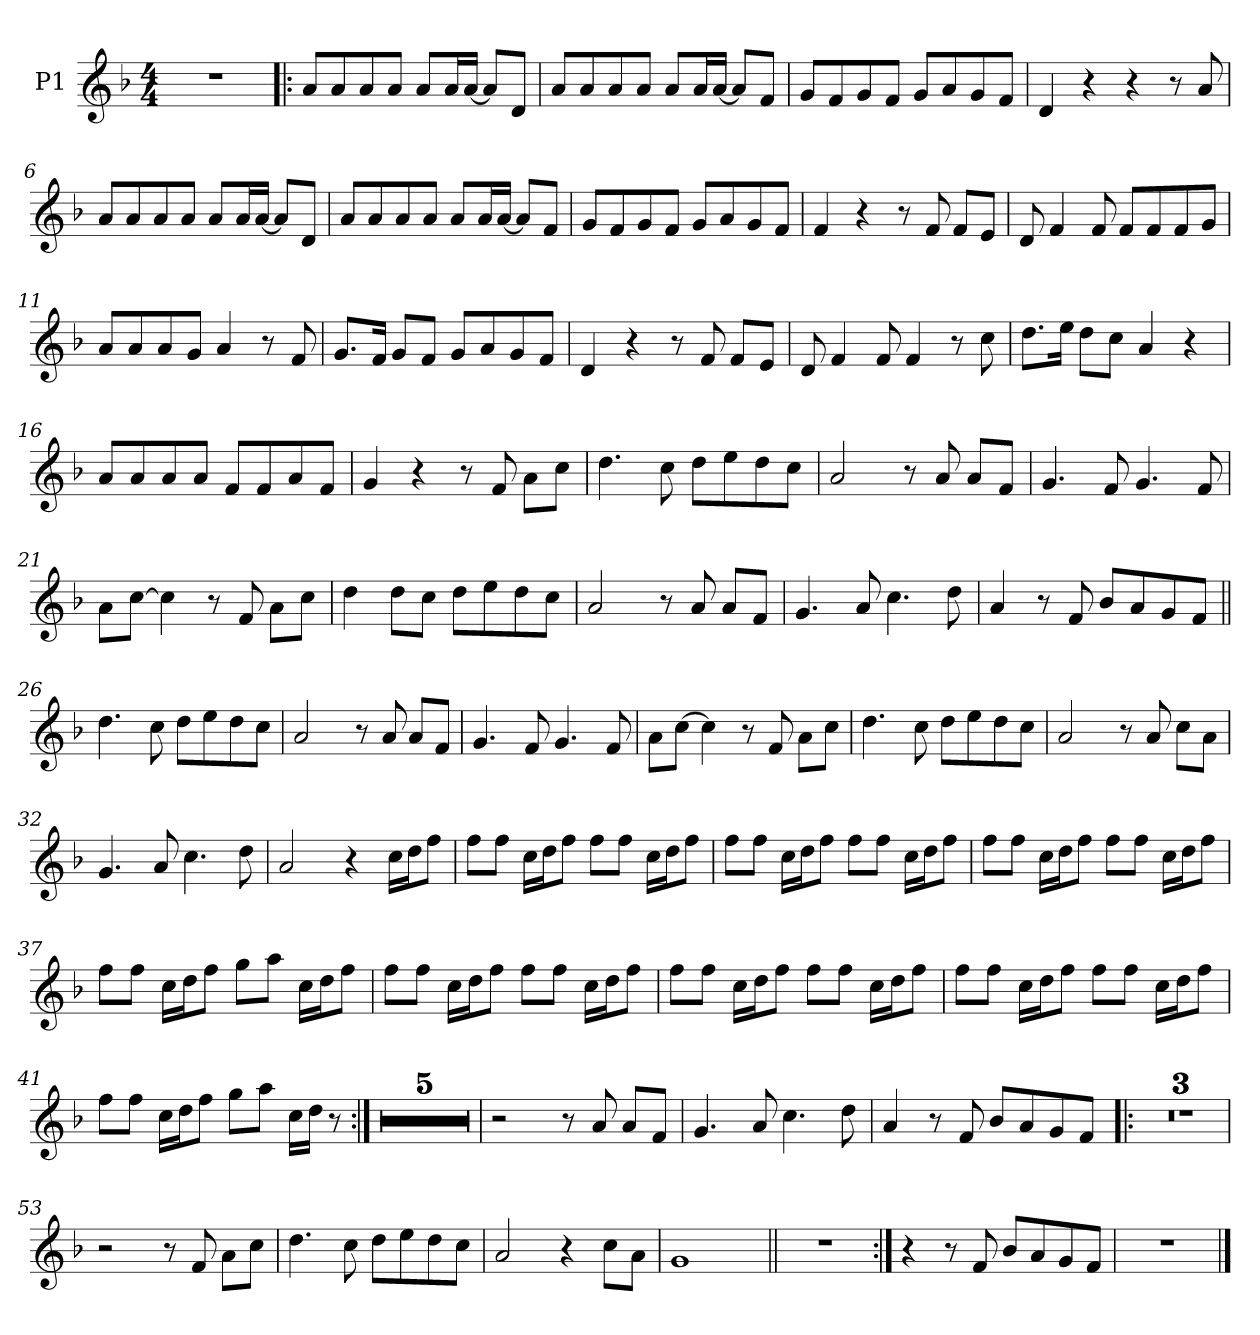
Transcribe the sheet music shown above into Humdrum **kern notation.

**kern
*part1
*staff1
*I"P1
*clefG2
*k[b-]
*d:
*M4/4
*MM126
=1
1r
=2!|:
8a/L
8a/
8a/
8a/J
8a/L
16a/L
[<16a/JJ
8a/L]
8d/J
=3
8a/L
8a/
8a/
8a/J
8a/L
16a/L
[<16a/JJ
8a/L]
8f/J
=4
8g/L
8f/
8g/
8f/J
8g/L
8a/
8g/
8f/J
=5
4d/
4r
4r
8r
8a/
!!LO:LB:g=z
=6
8a/L
8a/
8a/
8a/J
8a/L
16a/L
[<16a/JJ
8a/L]
8d/J
=7
8a/L
8a/
8a/
8a/J
8a/L
16a/L
[<16a/JJ
8a/L]
8f/J
=8
8g/L
8f/
8g/
8f/J
8g/L
8a/
8g/
8f/J
=9
4f/
4r
8r
8f/
8f/L
8e/J
!!LO:LB:g=z
=10
8d/
4f/
8f/
8f/L
8f/
8f/
8g/J
=11
8a/L
8a/
8a/
8g/J
4a/
8r
8f/
=12
8.g/L
16f/Jk
8g/L
8f/J
8g/L
8a/
8g/
8f/J
=13
4d/
4r
8r
8f/
8f/L
8e/J
=14
8d/
4f/
8f/
4f/
8r
8cc\
!!LO:LB:g=z
=15
8.dd\L
16ee\Jk
8dd\L
8cc\J
4a/
4r
=16
8a/L
8a/
8a/
8a/J
8f/L
8f/
8a/
8f/J
=17
4g/
4r
8r
8f/
8a\L
8cc\J
=18
4.dd\
8cc\
8dd\L
8ee\
8dd\
8cc\J
=19
2a/
8r
8a/
8a/L
8f/J
!!LO:LB:g=z
=20
4.g/
8f/
4.g/
8f/
=21
8a\L
[>8cc\J
4cc\]
8r
8f/
8a\L
8cc\J
=22
4dd\
8dd\L
8cc\J
8dd\L
8ee\
8dd\
8cc\J
=23
2a/
8r
8a/
8a/L
8f/J
=24
4.g/
8a/
4.cc\
8dd\
=25
4a/
8r
8f/
8b-/L
8a/
8g/
8f/J
!!LO:LB:g=z
=26||
4.dd\
8cc\
8dd\L
8ee\
8dd\
8cc\J
=27
2a/
8r
8a/
8a/L
8f/J
=28
4.g/
8f/
4.g/
8f/
=29
8a\L
[>8cc\J
4cc\]
8r
8f/
8a\L
8cc\J
=30
4.dd\
8cc\
8dd\L
8ee\
8dd\
8cc\J
!!LO:LB:g=z
=31
2a/
8r
8a/
8cc\L
8a\J
=32
4.g/
8a/
4.cc\
8dd\
=33
2a/
4r
16cc\LL
16dd\J
8ff\J
=34
8ff\L
8ff\J
16cc\LL
16dd\J
8ff\J
8ff\L
8ff\J
16cc\LL
16dd\J
8ff\J
=35
8ff\L
8ff\J
16cc\LL
16dd\J
8ff\J
8ff\L
8ff\J
16cc\LL
16dd\J
8ff\J
!!LO:LB:g=z
=36
8ff\L
8ff\J
16cc\LL
16dd\J
8ff\J
8ff\L
8ff\J
16cc\LL
16dd\J
8ff\J
=37
8ff\L
8ff\J
16cc\LL
16dd\J
8ff\J
8gg\L
8aa\J
16cc\LL
16dd\J
8ff\J
=38
8ff\L
8ff\J
16cc\LL
16dd\J
8ff\J
8ff\L
8ff\J
16cc\LL
16dd\J
8ff\J
=39
8ff\L
8ff\J
16cc\LL
16dd\J
8ff\J
8ff\L
8ff\J
16cc\LL
16dd\J
8ff\J
!!LO:LB:g=z
=40
8ff\L
8ff\J
16cc\LL
16dd\J
8ff\J
8ff\L
8ff\J
16cc\LL
16dd\J
8ff\J
=41
8ff\L
8ff\J
16cc\LL
16dd\J
8ff\J
8gg\L
8aa\J
16cc\LL
16dd\JJ
8r
=42:|!
1r
=43
1r
=44
1r
=45
1r
=46
1r
!!LO:LB:g=z
=47
2r
8r
8a/
8a/L
8f/J
=48
4.g/
8a/
4.cc\
8dd\
=49
4a/
8r
8f/
8b-/L
8a/
8g/
8f/J
=50!|:
1r
=51
1r
=52
1r
=53
2r
8r
8f/
8a\L
8cc\J
!!LO:LB:g=z
=54
4.dd\
8cc\
8dd\L
8ee\
8dd\
8cc\J
=55
2a/
4r
8cc\L
8a\J
=56
1g
=57||
1r
=58:|!
4r
8r
8f/
8b-/L
8a/
8g/
8f/J
=59
1r
==
*-
